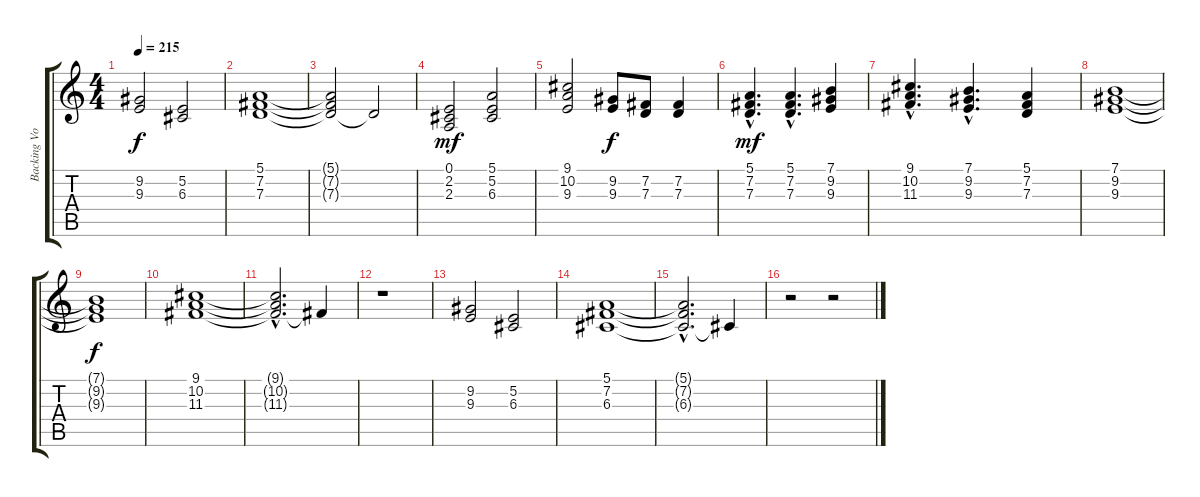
\track ("Backing Vocals" "Backing Vo") {instrument choiraahs}
\staff {score tabs}
\tuning (E4 B3 G3 D3 A2 E2) {hide}
\ts (4 4)
\tempo 215
\clef g2
\ks c
(9.2 9.3).2{dy f} (5.2 6.3).2 |
(5.1 7.2 7.3).1 |
(5.1{t} 7.2{t} 7.3{t}).2 7.3{t}.2 |
(0.1 2.2 2.3).2{dy mf} (5.1 5.2 6.3).2 |
(9.1 10.2 9.3).2 (9.2 9.3).8{dy f} (7.2 7.3).8 (7.2 7.3).4 |
(5.1{hac} 7.2{hac} 7.3{hac}).4{d dy mf} (5.1{hac} 7.2{hac} 7.3{hac}).4{d} (7.1 9.2 9.3).4 |
(9.1{hac} 10.2{hac} 11.3{hac}).4{d} (7.1{hac} 9.2{hac} 9.3{hac}).4{d} (5.1 7.2 7.3).4 |
(7.1 9.2 9.3).1 |
(7.1{t} 9.2{t} 9.3{t}).1{dy f} |
(9.1 10.2 11.3).1 |
(9.1{hac t} 10.2{hac t} 11.3{hac t}).2{d} 11.3{t}.4 |
r.1 |
(9.2 9.3).2 (5.2 6.3).2 |
(5.1 7.2 6.3).1 |
(5.1{hac t} 7.2{hac t} 6.3{hac t}).2{d} 6.3{t}.4 |
r.2 r.2
